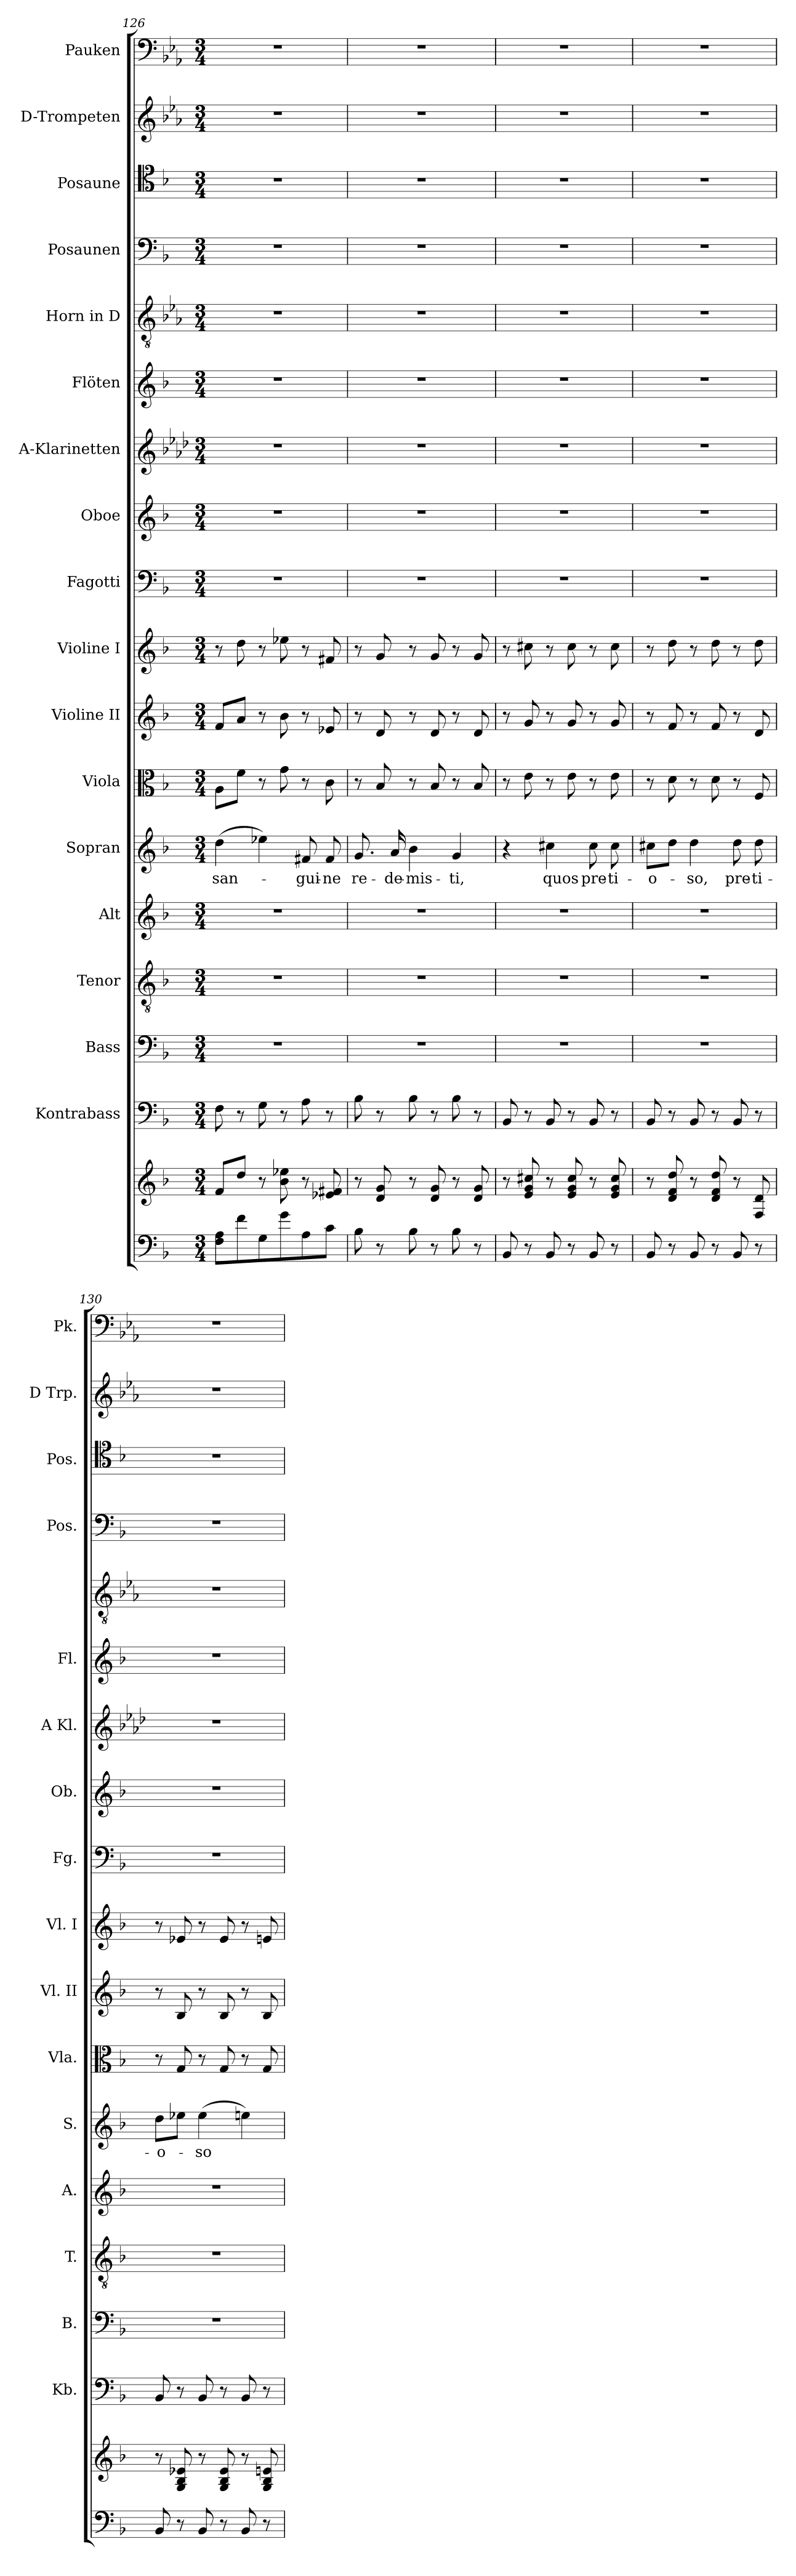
**kern	**kern	**kern	**kern	**kern	**kern	**kern	**text	**kern	**kern	**kern	**kern	**kern	**kern	**kern	**kern	**kern	**kern	**kern	**kern
*part18	*part18	*part17	*part16	*part15	*part14	*part13	*part13	*part12	*part11	*part10	*part9	*part8	*part7	*part6	*part5	*part4	*part3	*part2	*part1
*staff19	*staff18	*staff17	*staff16	*staff15	*staff14	*staff13	*staff13	*staff12	*staff11	*staff10	*staff9	*staff8	*staff7	*staff6	*staff5	*staff4	*staff3	*staff2	*staff1
*	*	*I"Kontrabass	*I"Bass	*I"Tenor	*I"Alt	*I"Sopran	*	*I"Viola	*I"Violine II	*I"Violine I	*I"Fagotti	*I"Oboe	*I"A-Klarinetten	*I"Flöten	*I"Horn in D	*I"Posaunen	*I"Posaune	*I"D-Trompeten	*I"Pauken
*	*	*I'Kb.	*I'B.	*I'T.	*I'A.	*I'S.	*	*I'Vla.	*I'Vl. II	*I'Vl. I	*I'Fg.	*I'Ob.	*I'A Kl.	*I'Fl.	*	*I'Pos.	*I'Pos.	*I'D Trp.	*I'Pk.
*clefF4	*clefG2	*clefF4	*clefF4	*clefGv2	*clefG2	*clefG2	*	*clefC3	*clefG2	*clefG2	*clefF4	*clefG2	*clefG2	*clefG2	*clefGv2	*clefF4	*clefC4	*clefG2	*clefF4
*	*	*ITrd7c12	*	*	*	*	*	*	*	*	*	*	*ITrd1c2	*	*ITrd4c7	*	*	*ITrd1c2	*ITrd-1c-2
*k[b-]	*k[b-]	*k[b-]	*k[b-]	*k[b-]	*k[b-]	*k[b-]	*	*k[b-]	*k[b-]	*k[b-]	*k[b-]	*k[b-]	*k[b-e-a-d-g-c-]	*k[b-]	*k[b-e-a-d-]	*k[b-]	*k[b-]	*k[b-e-a-d-g-]	*k[b-]
*F:	*F:	*F:	*F:	*F:	*F:	*F:	*	*F:	*F:	*F:	*F:	*F:	*G-:	*F:	*A-:	*F:	*F:	*D-:	*F:
*M3/4	*M3/4	*M3/4	*M3/4	*M3/4	*M3/4	*M3/4	*	*M3/4	*M3/4	*M3/4	*M3/4	*M3/4	*M3/4	*M3/4	*M3/4	*M3/4	*M3/4	*M3/4	*M3/4
=126	=126	=126	=126	=126	=126	=126	=126	=126	=126	=126	=126	=126	=126	=126	=126	=126	=126	=126	=126
!	!	!	!	!	!	!	!LO:LY:b	!	!	!	!	!	!	!	!	!	!	!	!
8F\ 8A\L	8f/L	8FF\	2.r	2.r	2.r	(>4dd\	san-	8A\L	8f/L	8r	2.r	2.r	2.r	2.r	2.r	2.r	2.r	2.r	2.r
8f\	8dd/J	8r	.	.	.	.	.	8f\J	8a/J	8dd\	.	.	.	.	.	.	.	.	.
8G\	8r	8GG\	.	.	.	4ee-X\)	.	8r	8r	8r	.	.	.	.	.	.	.	.	.
8g\	8b-\ 8ee-X\	8r	.	.	.	.	.	8g\	8b-\	8ee-X\	.	.	.	.	.	.	.	.	.
!	!	!	!	!	!	!	!LO:LY:b	!	!	!	!	!	!	!	!	!	!	!	!
8A\	8r	8AA\	.	.	.	8f#X/	-gui-	8r	8r	8r	.	.	.	.	.	.	.	.	.
!	!	!	!	!	!	!	!LO:LY:b	!	!	!	!	!	!	!	!	!	!	!	!
8c\J	8e-X/ 8f#X/	8r	.	.	.	8f#/	-ne	8c\	8e-X/	8f#X/	.	.	.	.	.	.	.	.	.
!!LO:PB:g=z
=127	=127	=127	=127	=127	=127	=127	=127	=127	=127	=127	=127	=127	=127	=127	=127	=127	=127	=127	=127
!	!	!	!	!	!	!	!LO:LY:b	!	!	!	!	!	!	!	!	!	!	!	!
8B-\	8r	8BB-\	2.r	2.r	2.r	8.g/	re-	8r	8r	8r	2.r	2.r	2.r	2.r	2.r	2.r	2.r	2.r	2.r
8r	8d/ 8g/	8r	.	.	.	.	.	8B-/	8d/	8g/	.	.	.	.	.	.	.	.	.
!	!	!	!	!	!	!	!LO:LY:b	!	!	!	!	!	!	!	!	!	!	!	!
.	.	.	.	.	.	16a/	-de-	.	.	.	.	.	.	.	.	.	.	.	.
!	!	!	!	!	!	!	!LO:LY:b	!	!	!	!	!	!	!	!	!	!	!	!
8B-\	8r	8BB-\	.	.	.	4b-\	-mis-	8r	8r	8r	.	.	.	.	.	.	.	.	.
8r	8d/ 8g/	8r	.	.	.	.	.	8B-/	8d/	8g/	.	.	.	.	.	.	.	.	.
!	!	!	!	!	!	!	!LO:LY:b	!	!	!	!	!	!	!	!	!	!	!	!
8B-\	8r	8BB-\	.	.	.	4g/	-ti,	8r	8r	8r	.	.	.	.	.	.	.	.	.
8r	8d/ 8g/	8r	.	.	.	.	.	8B-/	8d/	8g/	.	.	.	.	.	.	.	.	.
=128	=128	=128	=128	=128	=128	=128	=128	=128	=128	=128	=128	=128	=128	=128	=128	=128	=128	=128	=128
8BB-/	8r	8BBB-/	2.r	2.r	2.r	4r	.	8r	8r	8r	2.r	2.r	2.r	2.r	2.r	2.r	2.r	2.r	2.r
8r	8e/ 8g/ 8cc#X/	8r	.	.	.	.	.	8e\	8g/	8cc#X\	.	.	.	.	.	.	.	.	.
!	!	!	!	!	!	!	!LO:LY:b	!	!	!	!	!	!	!	!	!	!	!	!
8BB-/	8r	8BBB-/	.	.	.	4cc#X\	quos	8r	8r	8r	.	.	.	.	.	.	.	.	.
8r	8e/ 8g/ 8cc#/	8r	.	.	.	.	.	8e\	8g/	8cc#\	.	.	.	.	.	.	.	.	.
!	!	!	!	!	!	!	!LO:LY:b	!	!	!	!	!	!	!	!	!	!	!	!
8BB-/	8r	8BBB-/	.	.	.	8cc#\	pre-	8r	8r	8r	.	.	.	.	.	.	.	.	.
!	!	!	!	!	!	!	!LO:LY:b	!	!	!	!	!	!	!	!	!	!	!	!
8r	8e/ 8g/ 8cc#/	8r	.	.	.	8cc#\	-ti-	8e\	8g/	8cc#\	.	.	.	.	.	.	.	.	.
=129	=129	=129	=129	=129	=129	=129	=129	=129	=129	=129	=129	=129	=129	=129	=129	=129	=129	=129	=129
!	!	!	!	!	!	!	!LO:LY:b	!	!	!	!	!	!	!	!	!	!	!	!
8BB-/	8r	8BBB-/	2.r	2.r	2.r	8cc#X\L	-o-	8r	8r	8r	2.r	2.r	2.r	2.r	2.r	2.r	2.r	2.r	2.r
8r	8d/ 8f/ 8dd/	8r	.	.	.	8dd\J	.	8d\	8f/	8dd\	.	.	.	.	.	.	.	.	.
!	!	!	!	!	!	!	!LO:LY:b	!	!	!	!	!	!	!	!	!	!	!	!
8BB-/	8r	8BBB-/	.	.	.	4dd\	-so,	8r	8r	8r	.	.	.	.	.	.	.	.	.
8r	8d/ 8f/ 8dd/	8r	.	.	.	.	.	8d\	8f/	8dd\	.	.	.	.	.	.	.	.	.
!	!	!	!	!	!	!	!LO:LY:b	!	!	!	!	!	!	!	!	!	!	!	!
8BB-/	8r	8BBB-/	.	.	.	8dd\	pre-	8r	8r	8r	.	.	.	.	.	.	.	.	.
!	!	!	!	!	!	!	!LO:LY:b	!	!	!	!	!	!	!	!	!	!	!	!
8r	8F/ 8d/	8r	.	.	.	8dd\	-ti-	8F/	8d/	8dd\	.	.	.	.	.	.	.	.	.
=130	=130	=130	=130	=130	=130	=130	=130	=130	=130	=130	=130	=130	=130	=130	=130	=130	=130	=130	=130
!	!	!	!	!	!	!	!LO:LY:b	!	!	!	!	!	!	!	!	!	!	!	!
8BB-/	8r	8BBB-/	2.r	2.r	2.r	8dd\L	-o-	8r	8r	8r	2.r	2.r	2.r	2.r	2.r	2.r	2.r	2.r	2.r
8r	8G/ 8B-/ 8e-X/	8r	.	.	.	8ee-X\J	.	8G/	8B-/	8e-X/	.	.	.	.	.	.	.	.	.
!	!	!	!	!	!	!	!LO:LY:b	!	!	!	!	!	!	!	!	!	!	!	!
8BB-/	8r	8BBB-/	.	.	.	(>4ee-\	-so	8r	8r	8r	.	.	.	.	.	.	.	.	.
8r	8G/ 8B-/ 8e-/	8r	.	.	.	.	.	8G/	8B-/	8e-/	.	.	.	.	.	.	.	.	.
8BB-/	8r	8BBB-/	.	.	.	4een\)	.	8r	8r	8r	.	.	.	.	.	.	.	.	.
8r	8G/ 8B-/ 8en/	8r	.	.	.	.	.	8G/	8B-/	8en/	.	.	.	.	.	.	.	.	.
=	=	=	=	=	=	=	=	=	=	=	=	=	=	=	=	=	=	=	=
*-	*-	*-	*-	*-	*-	*-	*-	*-	*-	*-	*-	*-	*-	*-	*-	*-	*-	*-	*-
